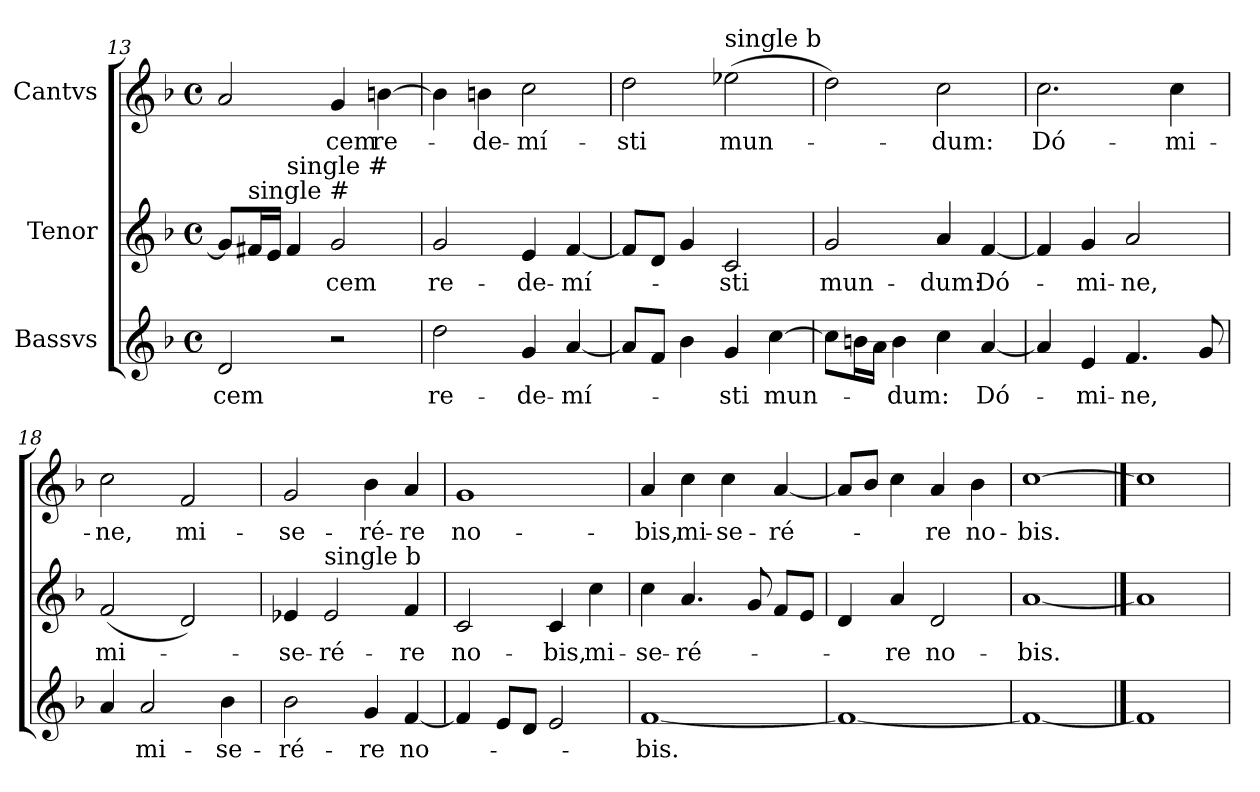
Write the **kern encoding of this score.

**kern	**text	**kern	**text	**kern	**text
*part3	*part3	*part2	*part2	*part1	*part1
*staff3	*staff3	*staff2	*staff2	*staff1	*staff1
*I"Bassvs	*	*I"Tenor	*	*I"Cantvs	*
*clefG2	*	*clefG2	*	*clefG2	*
*k[b-]	*	*k[b-]	*	*k[b-]	*
*F:	*	*F:	*	*F:	*
*M4/4	*	*M4/4	*	*M4/4	*
*met(c)	*	*met(c)	*	*met(c)	*
=13	=13	=13	=13	=13	=13
!	!LO:LY:b	!	!	!	!
2d/	-cem	8g/L]	.	2a/	.
!	!	!LO:TX:a:t=single #	!	!	!
.	.	16f#/L	.	.	.
.	.	16e/JJ	.	.	.
!	!	!LO:TX:a:t=single #	!	!	!
.	.	4f#/	.	.	.
!	!	!	!LO:LY:b	!	!LO:LY:b
2r	.	2g/	-cem	4g/	-cem
!	!	!	!	!	!LO:LY:b
.	.	.	.	[>4bn\	re-
=14	=14	=14	=14	=14	=14
!	!LO:LY:b	!	!LO:LY:b	!	!
2dd\	re-	2g/	re-	4b\]	.
!	!	!	!	!	!LO:LY:b
.	.	.	.	4bn\	-de-
!	!LO:LY:b	!	!LO:LY:b	!	!LO:LY:b
4g/	-de-	4e/	-de-	2cc\	-mí-
!	!LO:LY:b	!	!LO:LY:b	!	!
[<4a/	-mí-	[<4f/	-mí-	.	.
=15	=15	=15	=15	=15	=15
!	!	!	!	!	!LO:LY:b
8a/L]	.	8f/L]	.	2dd\	-sti
8f/J	.	8d/J	.	.	.
4b-\	.	4g/	.	.	.
!	!	!	!	!LO:TX:a:t=single b	!
!	!LO:LY:b	!	!LO:LY:b	!	!LO:LY:b
4g/	-sti	2c/	-sti	(>2ee-\	mun-
!	!LO:LY:b	!	!	!	!
[>4cc\	mun-	.	.	.	.
=16	=16	=16	=16	=16	=16
!	!	!	!LO:LY:b	!	!
8cc\L]	.	2g/	mun-	2dd\)	.
16bn\L	.	.	.	.	.
16a\JJ	.	.	.	.	.
!	!LO:LY:b	!	!	!	!
4b\	-dum:	.	.	.	.
!	!	!	!LO:LY:b	!	!LO:LY:b
4cc\	.	4a/	-dum:	2cc\	-dum:
!	!LO:LY:b	!	!LO:LY:b	!	!
[<4a/	Dó-	[<4f/	Dó-	.	.
=17	=17	=17	=17	=17	=17
!	!	!	!	!	!LO:LY:b
4a/]	.	4f/]	.	2.cc\	Dó-
!	!LO:LY:b	!	!LO:LY:b	!	!
4e/	-mi-	4g/	-mi-	.	.
!	!LO:LY:b	!	!LO:LY:b	!	!
4.f/	-ne,	2a/	-ne,	.	.
!	!	!	!	!	!LO:LY:b
.	.	.	.	4cc\	-mi-
8g/	.	.	.	.	.
!!LO:PB:g=z
=18	=18	=18	=18	=18	=18
!	!	!	!LO:LY:b	!	!LO:LY:b
4a/	.	(<2f/	mi-	2cc\	-ne,
!	!LO:LY:b	!	!	!	!
2a/	mi-	.	.	.	.
!	!	!	!	!	!LO:LY:b
.	.	2d/)	.	2f/	mi-
!	!LO:LY:b	!	!	!	!
4b-\	-se-	.	.	.	.
=19	=19	=19	=19	=19	=19
!	!LO:LY:b	!	!LO:LY:b	!	!LO:LY:b
2b-\	-ré-	4e-X/	-se-	2g/	-se-
!	!	!LO:TX:a:t=single b	!	!	!
!	!	!	!LO:LY:b	!	!
.	.	2e-/	-ré-	.	.
!	!LO:LY:b	!	!	!	!LO:LY:b
4g/	-re	.	.	4b-\	-ré-
!	!LO:LY:b	!	!LO:LY:b	!	!LO:LY:b
[<4f/	no-	4f/	-re	4a/	-re
=20	=20	=20	=20	=20	=20
!	!	!	!LO:LY:b	!	!LO:LY:b
4f/]	.	2c/	no-	1g	no-
8e/L	.	.	.	.	.
8d/J	.	.	.	.	.
!	!	!	!LO:LY:b	!	!
2e/	.	4c/	-bis,	.	.
!	!	!	!LO:LY:b	!	!
.	.	4cc\	mi-	.	.
=21	=21	=21	=21	=21	=21
!	!LO:LY:b	!	!LO:LY:b	!	!LO:LY:b
[<1f	-bis.	4cc\	-se-	4a/	-bis,
!	!	!	!LO:LY:b	!	!LO:LY:b
.	.	4.a/	-ré-	4cc\	mi-
!	!	!	!	!	!LO:LY:b
.	.	.	.	4cc\	-se-
.	.	8g/	.	.	.
!	!	!	!	!	!LO:LY:b
.	.	8f/L	.	[<4a/	-ré-
.	.	8e/J	.	.	.
=22	=22	=22	=22	=22	=22
1f_	.	4d/	.	8a/L]	.
.	.	.	.	8b-/J	.
!	!	!	!LO:LY:b	!	!
.	.	4a/	-re	4cc\	.
!	!	!	!LO:LY:b	!	!LO:LY:b
.	.	2d/	no-	4a/	-re
!	!	!	!	!	!LO:LY:b
.	.	.	.	4b-\	no-
=23	=23	=23	=23	=23	=23
!	!	!	!LO:LY:b	!	!LO:LY:b
1f_	.	[1a	-bis.	[1cc	-bis.
==24	==24	==24	==24	==24	==24
1f]	.	1a]	.	1cc]	.
=	=	=	=	=	=
*-	*-	*-	*-	*-	*-
